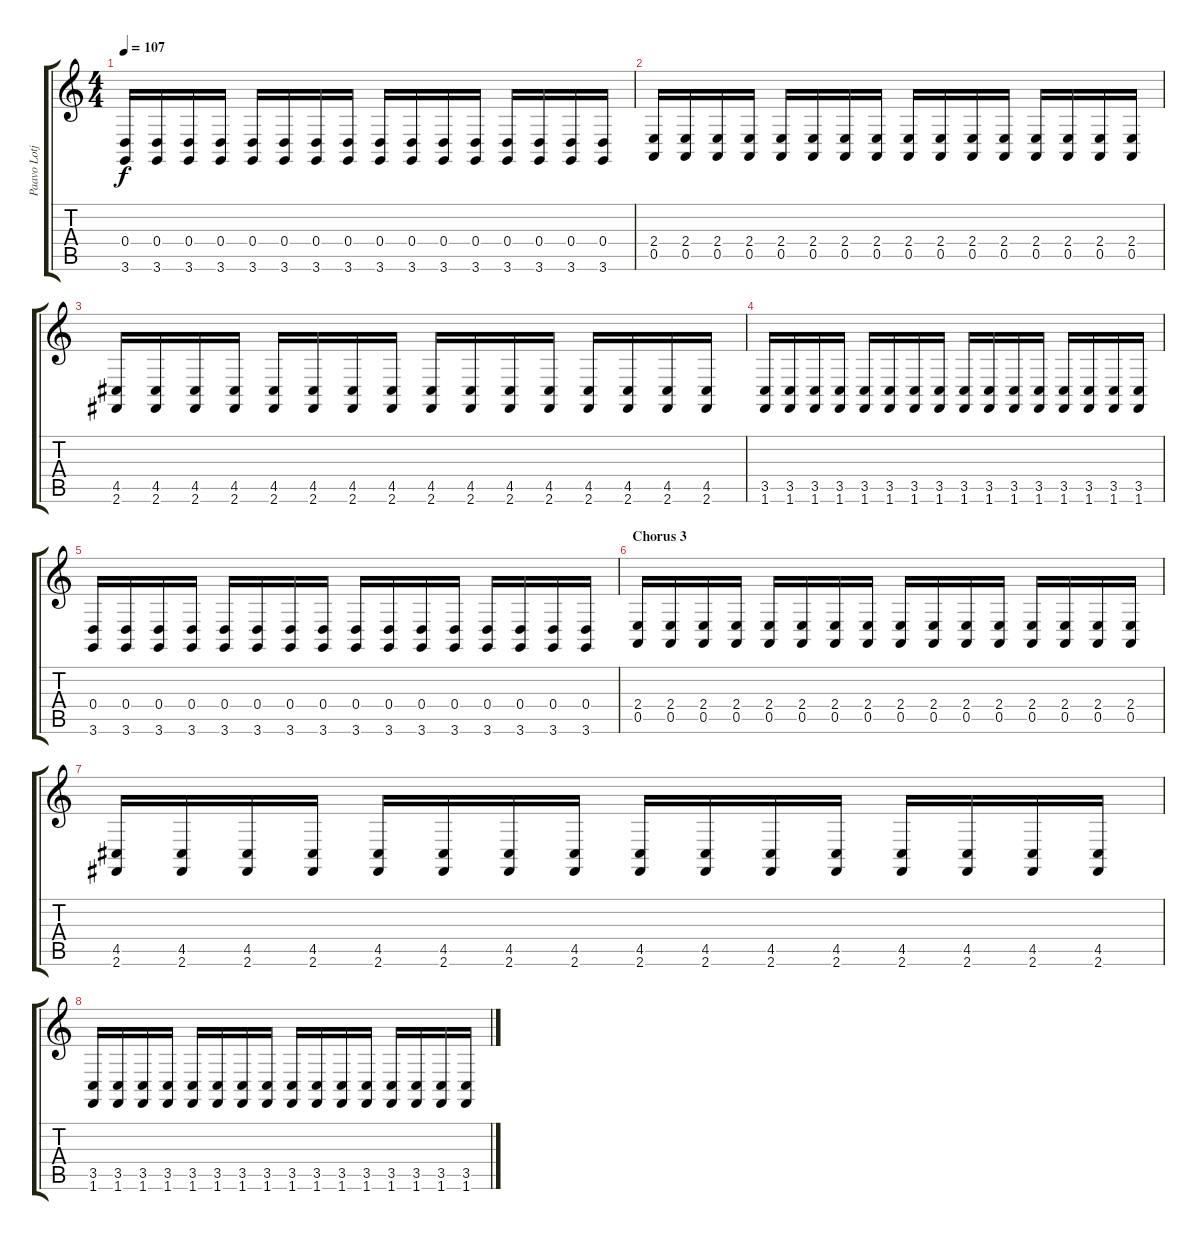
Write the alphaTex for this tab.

\track ("Paavo Lotjonen" "Paavo Lotj") {instrument cello}
\staff {score tabs}
\tuning (E4 B3 G3 D3 A2 E2) {hide}
\ts (4 4)
\tempo 107
\clef g2
\ks c
(0.4 3.6).16{dy f} (0.4 3.6).16 (0.4 3.6).16 (0.4 3.6).16 (0.4 3.6).16 (0.4 3.6).16 (0.4 3.6).16 (0.4 3.6).16 (0.4 3.6).16 (0.4 3.6).16 (0.4 3.6).16 (0.4 3.6).16 (0.4 3.6).16 (0.4 3.6).16 (0.4 3.6).16 (0.4 3.6).16 |
(2.4 0.5).16 (2.4 0.5).16 (2.4 0.5).16 (2.4 0.5).16 (2.4 0.5).16 (2.4 0.5).16 (2.4 0.5).16 (2.4 0.5).16 (2.4 0.5).16 (2.4 0.5).16 (2.4 0.5).16 (2.4 0.5).16 (2.4 0.5).16 (2.4 0.5).16 (2.4 0.5).16 (2.4 0.5).16 |
(4.5 2.6).16 (4.5 2.6).16 (4.5 2.6).16 (4.5 2.6).16 (4.5 2.6).16 (4.5 2.6).16 (4.5 2.6).16 (4.5 2.6).16 (4.5 2.6).16 (4.5 2.6).16 (4.5 2.6).16 (4.5 2.6).16 (4.5 2.6).16 (4.5 2.6).16 (4.5 2.6).16 (4.5 2.6).16 |
(3.5 1.6).16 (3.5 1.6).16 (3.5 1.6).16 (3.5 1.6).16 (3.5 1.6).16 (3.5 1.6).16 (3.5 1.6).16 (3.5 1.6).16 (3.5 1.6).16 (3.5 1.6).16 (3.5 1.6).16 (3.5 1.6).16 (3.5 1.6).16 (3.5 1.6).16 (3.5 1.6).16 (3.5 1.6).16 |
(0.4 3.6).16 (0.4 3.6).16 (0.4 3.6).16 (0.4 3.6).16 (0.4 3.6).16 (0.4 3.6).16 (0.4 3.6).16 (0.4 3.6).16 (0.4 3.6).16 (0.4 3.6).16 (0.4 3.6).16 (0.4 3.6).16 (0.4 3.6).16 (0.4 3.6).16 (0.4 3.6).16 (0.4 3.6).16 |
\section ("" "Chorus 3")
(2.4 0.5).16 (2.4 0.5).16 (2.4 0.5).16 (2.4 0.5).16 (2.4 0.5).16 (2.4 0.5).16 (2.4 0.5).16 (2.4 0.5).16 (2.4 0.5).16 (2.4 0.5).16 (2.4 0.5).16 (2.4 0.5).16 (2.4 0.5).16 (2.4 0.5).16 (2.4 0.5).16 (2.4 0.5).16 |
(4.5 2.6).16 (4.5 2.6).16 (4.5 2.6).16 (4.5 2.6).16 (4.5 2.6).16 (4.5 2.6).16 (4.5 2.6).16 (4.5 2.6).16 (4.5 2.6).16 (4.5 2.6).16 (4.5 2.6).16 (4.5 2.6).16 (4.5 2.6).16 (4.5 2.6).16 (4.5 2.6).16 (4.5 2.6).16 |
(3.5 1.6).16 (3.5 1.6).16 (3.5 1.6).16 (3.5 1.6).16 (3.5 1.6).16 (3.5 1.6).16 (3.5 1.6).16 (3.5 1.6).16 (3.5 1.6).16 (3.5 1.6).16 (3.5 1.6).16 (3.5 1.6).16 (3.5 1.6).16 (3.5 1.6).16 (3.5 1.6).16 (3.5 1.6).16
